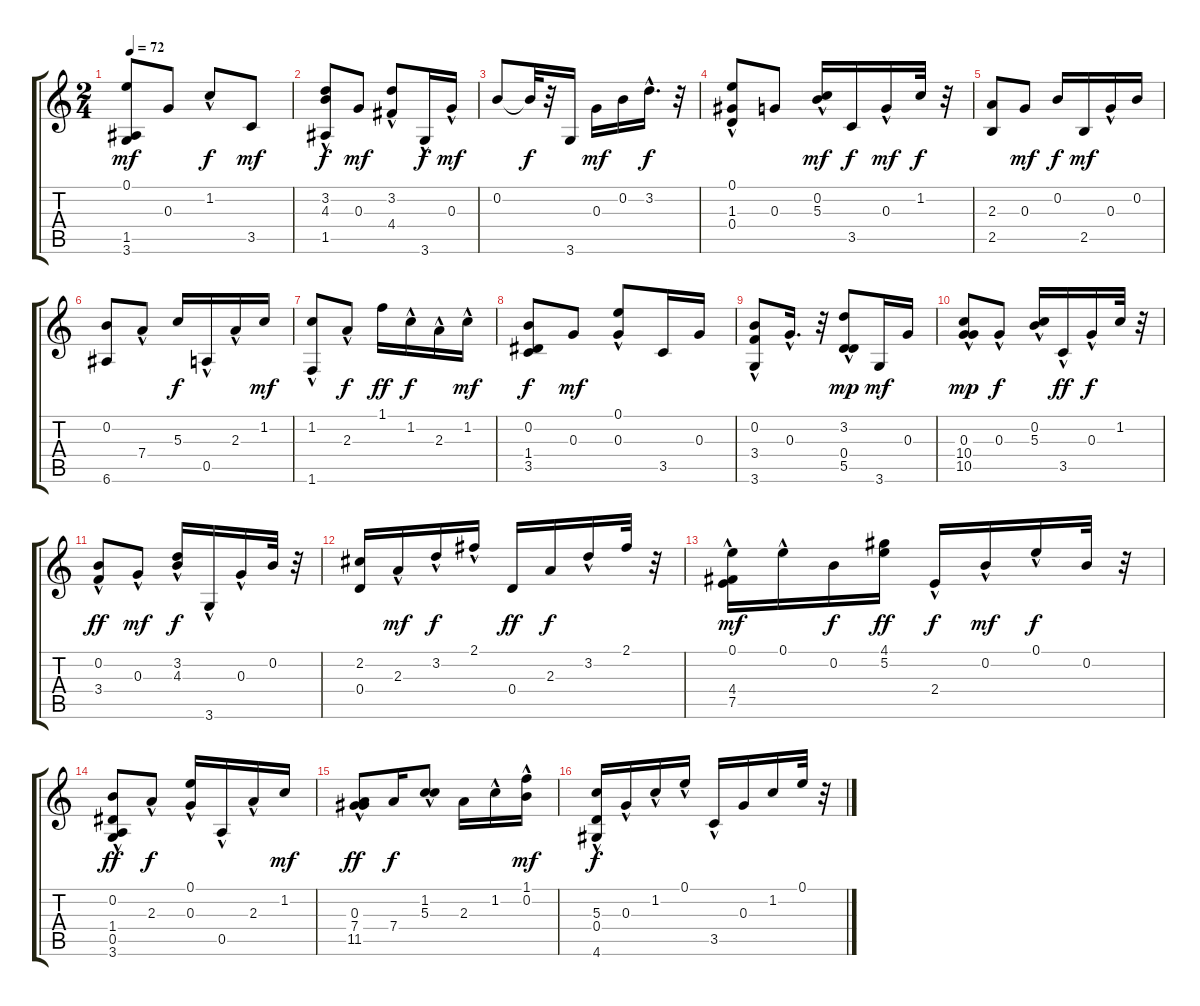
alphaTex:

\track "" {instrument acousticguitarsteel}
\staff {score tabs}
\tuning (E4 B3 G3 D3 A2 E2) {hide}
\ts (2 4)
\tempo 72
\clef g2
\ks c
(0.1 1.5 3.6).8{dy mf} 0.3.8 1.2{hac}.8{dy f} 3.5.8{dy mf} |
(3.2{hac} 4.3 1.5).8{dy f} 0.3.8{dy mf} (3.2{hac} 4.4{hac}).8 3.6{hac}.16{dy f} 0.3{hac}.16{dy mf} |
0.2.8 0.2{t}.32{dy f} r.32 3.6.16 0.3.16{dy mf} 0.2.16 3.2{hac}.16{d dy f} r.32 |
(0.1 1.3 0.4{hac}).8 0.3.8 (0.2{hac} 5.3).16{dy mf} 3.5.16{dy f} 0.3{hac}.16{dy mf} 1.2.32{dy f} r.32 |
(2.3 2.5).8 0.3.8{dy mf} 0.2.16{dy f} 2.5.16{dy mf} 0.3{hac}.16 0.2.16 |
(0.2 6.6).8 7.4{hac}.8 5.3.16{dy f} 0.5{hac}.16 2.3{hac}.16 1.2.16{dy mf} |
(1.2{hac} 1.6).8 2.3{hac}.8{dy f} 1.1.16{dy ff} 1.2{hac}.16{dy f} 2.3{hac}.16 1.2{hac}.16{dy mf} |
(0.2 1.4 3.5).8{dy f} 0.3.8{dy mf} (0.1 0.3{hac}).8 3.5.16 0.3.16 |
(0.2 3.4{hac} 3.6).8 0.3{hac}.16{d} r.32 (3.2{hac} 0.4 5.5{hac}).8{dy mp} 3.6.16{dy mf} 0.3.16 |
(0.3{hac} 10.4{hac} 10.5{hac}).8{dy mp} 0.3{hac}.8{dy f} (0.2{hac} 5.3).16 3.5{hac}.16{dy ff} 0.3{hac}.16{dy f} 1.2.32 r.32 |
(0.2 3.4{hac}).8{dy ff} 0.3{hac}.8{dy mf} (3.2{hac} 4.3).16{dy f} 3.6{hac}.16 0.3{hac}.16 0.2.32 r.32 |
(2.2 0.4).16 2.3{hac}.16{dy mf} 3.2{hac}.16{dy f} 2.1{hac}.16 0.4.16{dy ff} 2.3.16{dy f} 3.2{hac}.16 2.1.32 r.32 |
(0.1 4.4 7.5{hac}).16{dy mf} 0.1{hac}.16 0.2.16{dy f} (4.1 5.2).16{dy ff} 2.4{hac}.16{dy f} 0.2{hac}.16{dy mf} 0.1{hac}.16{dy f} 0.2.32 r.32 |
(0.2 1.4 0.5 3.6{hac}).8{dy ff} 2.3{hac}.8{dy f} (0.1{hac} 0.3{hac}).16 0.5{hac}.16 2.3{hac}.16 1.2.16{dy mf} |
(0.3 7.4{hac} 11.5).8{dy ff} 7.4.16{dy f} (1.2 5.3{hac}).8 2.3.16 1.2{hac}.16 (1.1 0.2{hac}).16{dy mf} |
(5.3{hac} 0.4 4.6{hac}).16{dy f} 0.3{hac}.16 1.2{hac}.16 0.1{hac}.16 3.5{hac}.16 0.3.16 1.2.16 0.1.32 r.32
